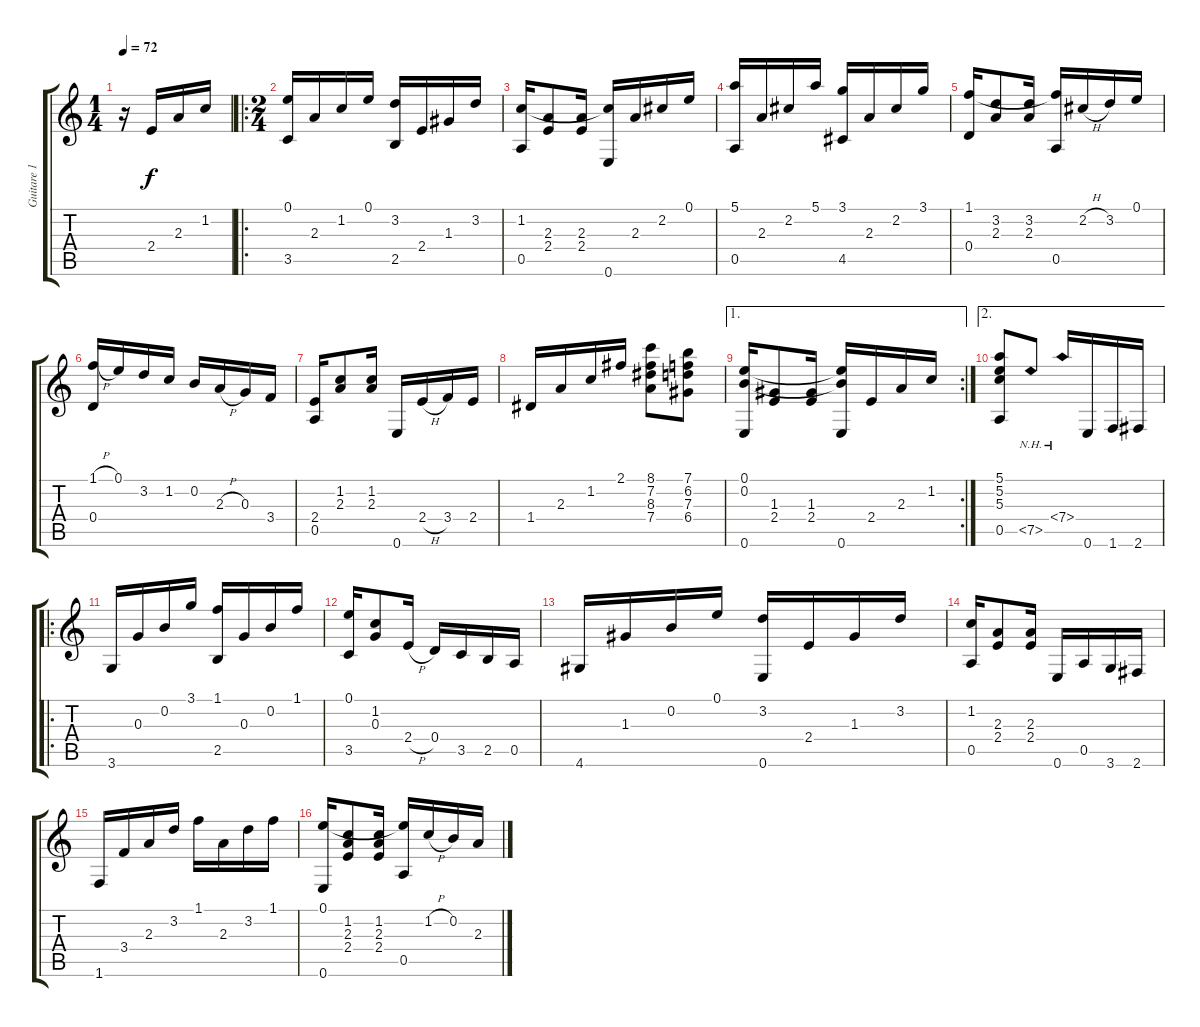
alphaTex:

\track ("Guitare 1" "Guitare 1") {instrument acousticguitarsteel}
\staff {score tabs}
\tuning (E4 B3 G3 D3 A2 E2) {hide}
\ts (1 4)
\tempo 72
\clef g2
\ks c
r.16{dy f instrument acousticguitarsteel} 2.4.16 2.3.16 1.2.16 |
\ro
\ts (2 4)
(0.1 3.5).16 2.3.16 1.2.16 0.1.16 (3.2 2.5).16 2.4.16 1.3.16 3.2.16 |
(1.2 0.5).16 (2.3 2.4).8 (2.3 2.4).16 (1.2{t} 0.6).16 2.3.16 2.2.16 0.1.16 |
(5.1 0.5).16 2.3.16 2.2.16 5.1.16 (3.1 4.5).16 2.3.16 2.2.16 3.1.16 |
(1.1 0.4).16 (3.2 2.3).8 (3.2 2.3).16 (1.1{t} 0.5).16 2.2{h}.16 3.2.16 0.1.16 |
(1.1{h} 0.4).16 0.1.16 3.2.16 1.2.16 0.2.16 2.3{h}.16 0.3.16 3.4.16 |
(2.4 0.5).16 (1.2 2.3).8 (1.2 2.3).16 0.6.16 2.4{h}.16 3.4.16 2.4.16 |
1.4.16 2.3.16 1.2.16 2.1.16 (8.1 7.2 8.3 7.4).8 (7.1 6.2 7.3 6.4).8 |
\ae 1
\rc 2
(0.1 0.2 0.6).16 (1.3 2.4).8 (1.3 2.4).16 (0.1{t} 0.2{t} 0.6).16 2.4.16 2.3.16 1.2.16 |
\ae 2
(5.1 5.2 5.3 0.5).8 7.5{nh}.8 7.4{nh}.16 0.6.16 1.6.16 2.6.16 |
\ro
3.6.16 0.3.16 0.2.16 3.1.16 (1.1 2.5).16 0.3.16 0.2.16 1.1.16 |
(0.1 3.5).16 (1.2 0.3).8 2.4{h}.16 0.4.16 3.5.16 2.5.16 0.5.16 |
4.6.16 1.3.16 0.2.16 0.1.16 (3.2 0.6).16 2.4.16 1.3.16 3.2.16 |
(1.2 0.5).16 (2.3 2.4).8 (2.3 2.4).16 0.6.16 0.5.16 3.6.16 2.6.16 |
1.6.16 3.4.16 2.3.16 3.2.16 1.1.16 2.3.16 3.2.16 1.1.16 |
(0.1 0.6).16 (1.2 2.3 2.4).8 (1.2 2.3 2.4).16 (0.1{t} 0.5).16 1.2{h}.16 0.2.16 2.3.16
